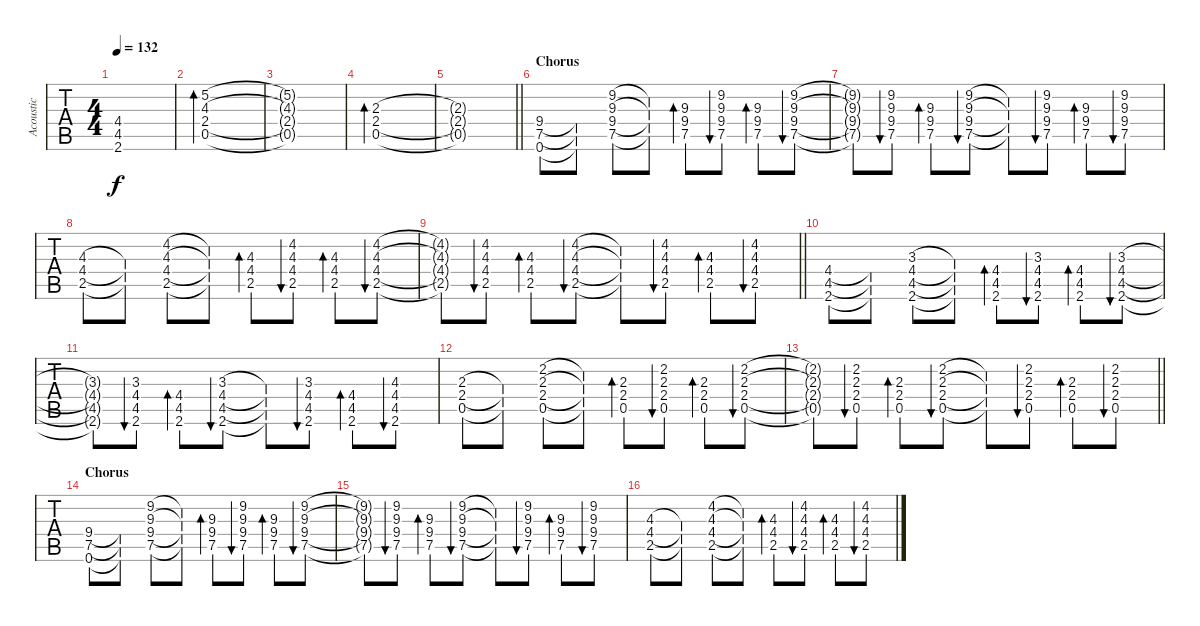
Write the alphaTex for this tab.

\track ("Acoustic" "Acoustic") {instrument acousticguitarsteel}
\staff {tabs}
\tuning (E4 B3 G3 D3 A2 E2) {hide}
\ts (4 4)
\tempo 132
\clef g2
\ks c
(4.4{t} 4.5{t} 2.6{t}).1{dy f} |
(5.2 4.3 2.4 0.5).1{bd 240} |
(5.2{t} 4.3{t} 2.4{t} 0.5{t}).1 |
(2.3 2.4 0.5).1{bd 240} |
\barLineRight lightlight
(2.3{t} 2.4{t} 0.5{t}).1 |
\section ("" "Chorus")
(9.4 7.5 0.6).8 (9.4{t} 7.5{t} 0.6{t}).8 (9.2 9.3 9.4 7.5).8 (9.2{t} 9.3{t} 9.4{t} 7.5{t}).8 (9.3 9.4 7.5).8{bd 60} (9.2 9.3 9.4 7.5).8{bu 60} (9.3 9.4 7.5).8{bd 60} (9.2 9.3 9.4 7.5).8{bu 60} |
(9.2{t} 9.3{t} 9.4{t} 7.5{t}).8 (9.2 9.3 9.4 7.5).8{bu 60} (9.3 9.4 7.5).8{bd 60} (9.2 9.3 9.4 7.5).8{bu 60} (9.2{t} 9.3{t} 9.4{t} 7.5{t}).8 (9.2 9.3 9.4 7.5).8{bu 60} (9.3 9.4 7.5).8{bd 60} (9.2 9.3 9.4 7.5).8{bu 60} |
(4.3 4.4 2.5).8 (4.3{t} 4.4{t} 2.5{t}).8 (4.2 4.3 4.4 2.5).8 (4.2{t} 4.3{t} 4.4{t} 2.5{t}).8 (4.3 4.4 2.5).8{bd 60} (4.2 4.3 4.4 2.5).8{bu 60} (4.3 4.4 2.5).8{bd 60} (4.2 4.3 4.4 2.5).8{bu 60} |
\barLineRight lightlight
(4.2{t} 4.3{t} 4.4{t} 2.5{t}).8 (4.2 4.3 4.4 2.5).8{bu 60} (4.3 4.4 2.5).8{bd 60} (4.2 4.3 4.4 2.5).8{bu 60} (4.2{t} 4.3{t} 4.4{t} 2.5{t}).8 (4.2 4.3 4.4 2.5).8{bu 60} (4.3 4.4 2.5).8{bd 60} (4.2 4.3 4.4 2.5).8{bu 60} |
(4.4 4.5 2.6).8 (4.4{t} 4.5{t} 2.6{t}).8 (3.3 4.4 4.5 2.6).8 (3.3{t} 4.4{t} 4.5{t} 2.6{t}).8 (4.4 4.5 2.6).8{bd 60} (3.3 4.4 4.5 2.6).8{bu 60} (4.4 4.5 2.6).8{bd 60} (3.3 4.4 4.5 2.6).8{bu 60} |
(3.3{t} 4.4{t} 4.5{t} 2.6{t}).8 (3.3 4.4 4.5 2.6).8{bu 60} (4.4 4.5 2.6).8{bd 60} (3.3 4.4 4.5 2.6).8{bu 60} (3.3{t} 4.4{t} 4.5{t} 2.6{t}).8 (3.3 4.4 4.5 2.6).8{bu 60} (4.4 4.5 2.6).8{bd 60} (4.3 4.4 4.5 2.6).8{bu 60} |
(2.3 2.4 0.5).8 (2.3{t} 2.4{t} 0.5{t}).8 (2.2 2.3 2.4 0.5).8 (2.2{t} 2.3{t} 2.4{t} 0.5{t}).8 (2.3 2.4 0.5).8{bd 60} (2.2 2.3 2.4 0.5).8{bu 60} (2.3 2.4 0.5).8{bd 60} (2.2 2.3 2.4 0.5).8{bu 60} |
\barLineRight lightlight
(2.2{t} 2.3{t} 2.4{t} 0.5{t}).8 (2.2 2.3 2.4 0.5).8{bu 60} (2.3 2.4 0.5).8{bd 60} (2.2 2.3 2.4 0.5).8{bu 60} (2.2{t} 2.3{t} 2.4{t} 0.5{t}).8 (2.2 2.3 2.4 0.5).8{bu 60} (2.3 2.4 0.5).8{bd 60} (2.2 2.3 2.4 0.5).8{bu 60} |
\section ("" "Chorus")
(9.4 7.5 0.6).8 (9.4{t} 7.5{t} 0.6{t}).8 (9.2 9.3 9.4 7.5).8 (9.2{t} 9.3{t} 9.4{t} 7.5{t}).8 (9.3 9.4 7.5).8{bd 60} (9.2 9.3 9.4 7.5).8{bu 60} (9.3 9.4 7.5).8{bd 60} (9.2 9.3 9.4 7.5).8{bu 60} |
(9.2{t} 9.3{t} 9.4{t} 7.5{t}).8 (9.2 9.3 9.4 7.5).8{bu 60} (9.3 9.4 7.5).8{bd 60} (9.2 9.3 9.4 7.5).8{bu 60} (9.2{t} 9.3{t} 9.4{t} 7.5{t}).8 (9.2 9.3 9.4 7.5).8{bu 60} (9.3 9.4 7.5).8{bd 60} (9.2 9.3 9.4 7.5).8{bu 60} |
(4.3 4.4 2.5).8 (4.3{t} 4.4{t} 2.5{t}).8 (4.2 4.3 4.4 2.5).8 (4.2{t} 4.3{t} 4.4{t} 2.5{t}).8 (4.3 4.4 2.5).8{bd 60} (4.2 4.3 4.4 2.5).8{bu 60} (4.3 4.4 2.5).8{bd 60} (4.2 4.3 4.4 2.5).8{bu 60}
